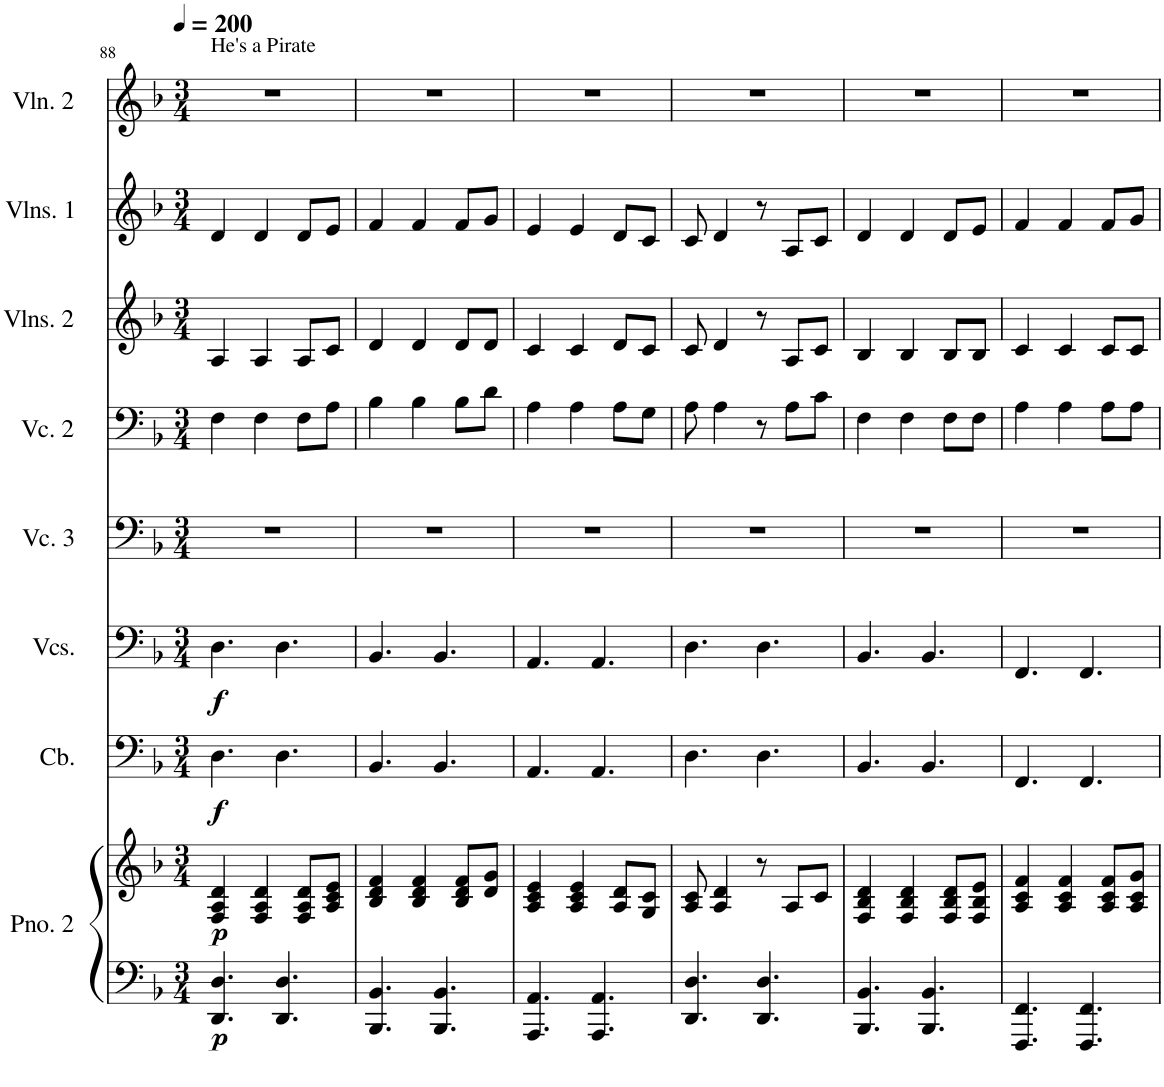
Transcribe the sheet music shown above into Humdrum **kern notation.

**kern	**kern	**dynam	**kern	**dynam	**kern	**dynam	**kern	**kern	**kern	**kern	**kern
*part8	*part8	*part8	*part7	*part7	*part6	*part6	*part5	*part4	*part3	*part2	*part1
*staff9	*staff8	*staff8/9	*staff7	*staff7	*staff6	*staff6	*staff5	*staff4	*staff3	*staff2	*staff1
*I"Piano 2	*	*	*I"Contrabass	*	*I"Violoncellos	*	*I"Violoncello 3	*I"Violoncello 2	*I"Violins 2	*I"Violins 1	*I"Violin 2
*I'Pno. 2	*	*	*I'Cb.	*	*I'Vcs.	*	*I'Vc. 3	*I'Vc. 2	*I'Vlns. 2	*I'Vlns. 1	*I'Vln. 2
!!LO:PB:g=z
*clefF4	*clefG2	*	*clefF4	*	*clefF4	*	*clefF4	*clefF4	*clefG2	*clefG2	*clefG2
*	*	*	*Trd7c12	*	*	*	*	*	*	*	*
*k[b-]	*k[b-]	*	*k[b-]	*	*k[b-]	*	*k[b-]	*k[b-]	*k[b-]	*k[b-]	*k[b-]
*M3/4	*M3/4	*	*M3/4	*	*M3/4	*	*M3/4	*M3/4	*M3/4	*M3/4	*M3/4
*MM200	*MM200	*	*MM200	*	*MM200	*	*MM200	*MM200	*MM200	*MM200	*MM200
=88	=88	=88	=88	=88	=88	=88	=88	=88	=88	=88	=88
!	!	!	!	!	!	!	!	!	!	!	!LO:TX:a:t=He's a Pirate
!	!	!LO:DY:b=2	!	!	!	!	!	!	!	!	!
!	!	!LO:DY:n=1:b	!	!LO:DY:b	!	!LO:DY:b	!	!	!	!	!
4.DD/ 4.D/	4F/ 4A/ 4d/	p p	4.D\	f	4.D\	f	2.r	4F\	4A/	4d/	2.r
.	4F/ 4A/ 4d/	.	.	.	.	.	.	4F\	4A/	4d/	.
4.DD/ 4.D/	.	.	4.D\	.	4.D\	.	.	.	.	.	.
.	8F/ 8A/ 8d/L	.	.	.	.	.	.	8F\L	8A/L	8d/L	.
.	8A/ 8c/ 8e/J	.	.	.	.	.	.	8A\J	8c/J	8e/J	.
=89	=89	=89	=89	=89	=89	=89	=89	=89	=89	=89	=89
4.BBB-/ 4.BB-/	4B-/ 4d/ 4f/	.	4.BB-/	.	4.BB-/	.	2.r	4B-\	4d/	4f/	2.r
.	4B-/ 4d/ 4f/	.	.	.	.	.	.	4B-\	4d/	4f/	.
4.BBB-/ 4.BB-/	.	.	4.BB-/	.	4.BB-/	.	.	.	.	.	.
.	8B-/ 8d/ 8f/L	.	.	.	.	.	.	8B-\L	8d/L	8f/L	.
.	8d/ 8g/J	.	.	.	.	.	.	8d\J	8d/J	8g/J	.
=90	=90	=90	=90	=90	=90	=90	=90	=90	=90	=90	=90
4.AAA/ 4.AA/	4A/ 4c/ 4e/	.	4.AA/	.	4.AA/	.	2.r	4A\	4c/	4e/	2.r
.	4A/ 4c/ 4e/	.	.	.	.	.	.	4A\	4c/	4e/	.
4.AAA/ 4.AA/	.	.	4.AA/	.	4.AA/	.	.	.	.	.	.
.	8A/ 8d/L	.	.	.	.	.	.	8A\L	8d/L	8d/L	.
.	8G/ 8c/J	.	.	.	.	.	.	8G\J	8c/J	8c/J	.
=91	=91	=91	=91	=91	=91	=91	=91	=91	=91	=91	=91
4.DD/ 4.D/	8A/ 8c/	.	4.D\	.	4.D\	.	2.r	8A\	8c/	8c/	2.r
.	4A/ 4d/	.	.	.	.	.	.	4A\	4d/	4d/	.
4.DD/ 4.D/	8r	.	4.D\	.	4.D\	.	.	8r	8r	8r	.
.	8A/L	.	.	.	.	.	.	8A\L	8A/L	8A/L	.
.	8c/J	.	.	.	.	.	.	8c\J	8c/J	8c/J	.
=92	=92	=92	=92	=92	=92	=92	=92	=92	=92	=92	=92
4.BBB-/ 4.BB-/	4F/ 4B-/ 4d/	.	4.BB-/	.	4.BB-/	.	2.r	4F\	4B-/	4d/	2.r
.	4F/ 4B-/ 4d/	.	.	.	.	.	.	4F\	4B-/	4d/	.
4.BBB-/ 4.BB-/	.	.	4.BB-/	.	4.BB-/	.	.	.	.	.	.
.	8F/ 8B-/ 8d/L	.	.	.	.	.	.	8F\L	8B-/L	8d/L	.
.	8F/ 8B-/ 8e/J	.	.	.	.	.	.	8F\J	8B-/J	8e/J	.
=93	=93	=93	=93	=93	=93	=93	=93	=93	=93	=93	=93
4.FFF/ 4.FF/	4A/ 4c/ 4f/	.	4.FF/	.	4.FF/	.	2.r	4A\	4c/	4f/	2.r
.	4A/ 4c/ 4f/	.	.	.	.	.	.	4A\	4c/	4f/	.
4.FFF/ 4.FF/	.	.	4.FF/	.	4.FF/	.	.	.	.	.	.
.	8A/ 8c/ 8f/L	.	.	.	.	.	.	8A\L	8c/L	8f/L	.
.	8A/ 8c/ 8g/J	.	.	.	.	.	.	8A\J	8c/J	8g/J	.
=	=	=	=	=	=	=	=	=	=	=	=
*-	*-	*-	*-	*-	*-	*-	*-	*-	*-	*-	*-
